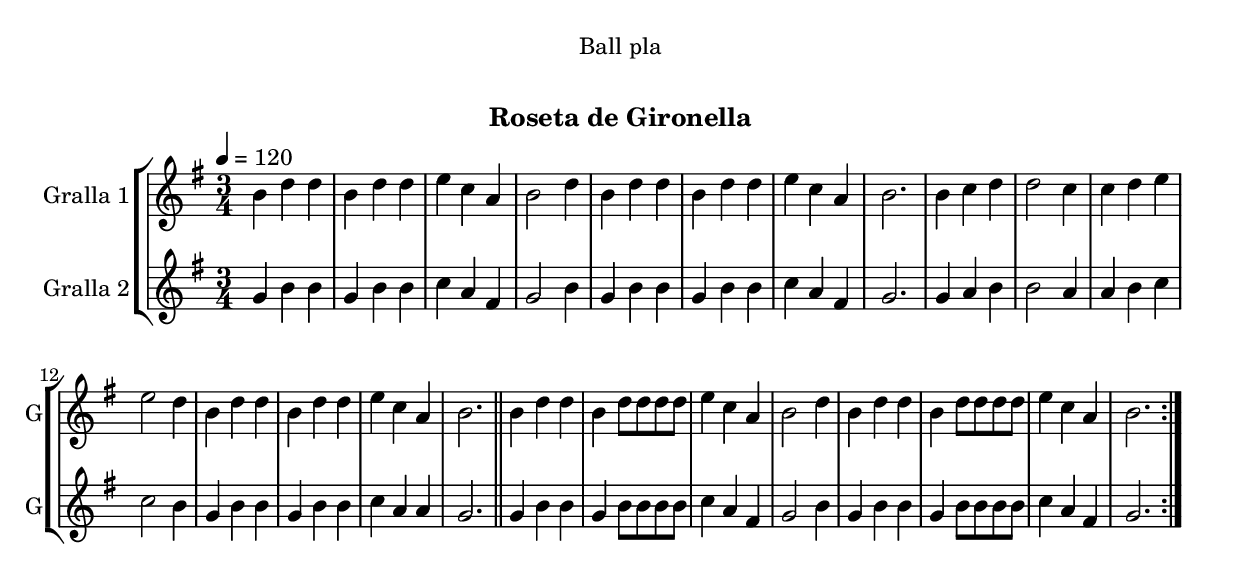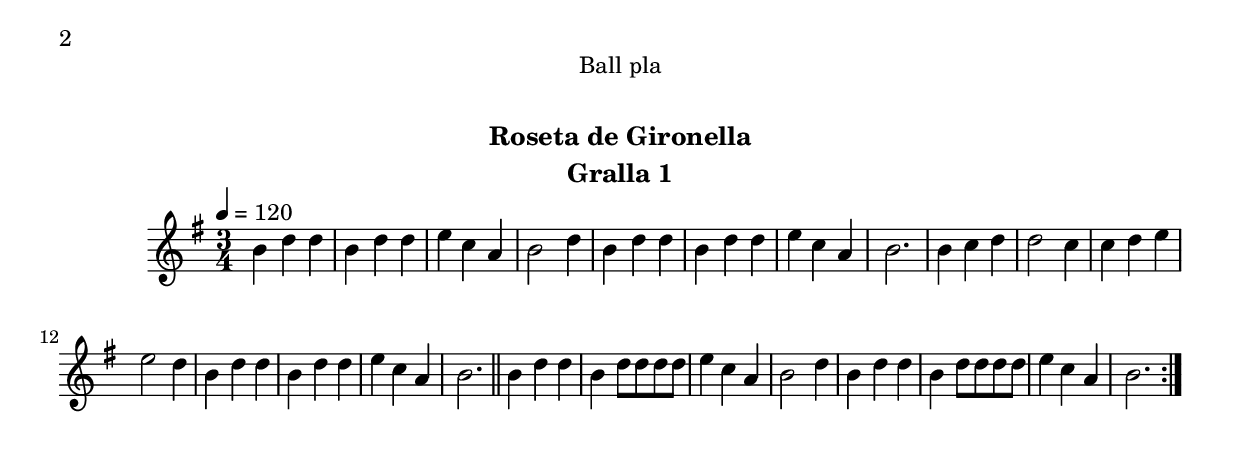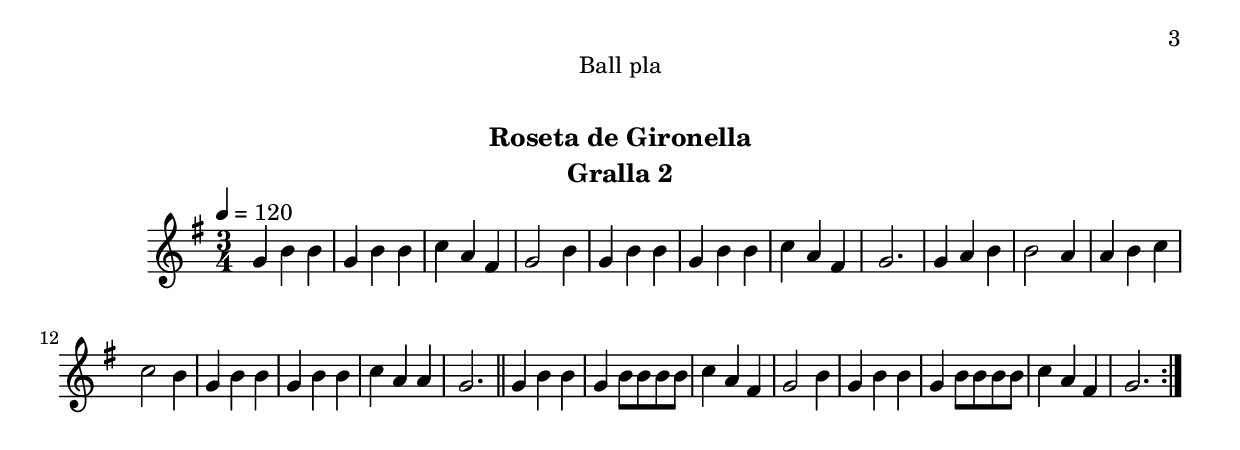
\version "2.16.0"

\header {
  dedication="Ball pla"
  title="    "
  subtitle="Roseta de Gironella"
  subsubtitle=""
  poet=""
  meter=""
  piece=""
  composer=""
  arranger=""
  opus=""
  instrument=""
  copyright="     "
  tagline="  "
}

liniaroAa =
\relative b'
{
  \tempo 4=120
  \clef treble
  \key g \major
  \time 3/4
  \repeat volta 2 { b4 d d  |
  b4 d d  |
  e4 c a  |
  b2 d4  |
  %05
  b4 d d  |
  b4 d d  |
  e4 c a  |
  b2.  |
  b4 c d  |
  %10
  d2 c4  |
  c4 d e  |
  e2 d4  |
  b4 d d  |
  b4 d d  |
  %15
  e4 c a  |
  b2.  \bar "||"
  b4 d d  |
  b4 d8 d d d  |
  e4 c a  |
  %20
  b2 d4  |
  b4 d d  |
  b4 d8 d d d  |
  e4 c a  |
  b2.  | }
}

liniaroAb =
\relative g'
{
  \tempo 4=120
  \clef treble
  \key g \major
  \time 3/4
  \repeat volta 2 { g4 b b  |
  g4 b b  |
  c4 a fis  |
  g2 b4  |
  %05
  g4 b b  |
  g4 b b  |
  c4 a fis  |
  g2.  |
  g4 a b  |
  %10
  b2 a4  |
  a4 b c  |
  c2 b4  |
  g4 b b  |
  g4 b b  |
  %15
  c4 a a  |
  g2.  \bar "||"
  g4 b b  |
  g4 b8 b b b  |
  c4 a fis  |
  %20
  g2 b4  |
  g4 b b  |
  g4 b8 b b b  |
  c4 a fis  |
  g2.  | }
}

\bookpart {
  \score {
    \new StaffGroup {
      \override Score.RehearsalMark #'self-alignment-X = #LEFT
      <<
        \new Staff \with {instrumentName = #"Gralla 1" shortInstrumentName = #"G"} \liniaroAa
        \new Staff \with {instrumentName = #"Gralla 2" shortInstrumentName = #"G"} \liniaroAb
      >>
    }
    \layout {}
  }\score { \unfoldRepeats
    \new StaffGroup {
      \override Score.RehearsalMark #'self-alignment-X = #LEFT
      <<
        \new Staff \with {instrumentName = #"Gralla 1" shortInstrumentName = #"G"} \liniaroAa
        \new Staff \with {instrumentName = #"Gralla 2" shortInstrumentName = #"G"} \liniaroAb
      >>
    }
    \midi {}
  }
}

\bookpart {
  \header {instrument="Gralla 1"}
  \score {
    \new StaffGroup {
      \override Score.RehearsalMark #'self-alignment-X = #LEFT
      <<
        \new Staff \liniaroAa
      >>
    }
    \layout {}
  }\score { \unfoldRepeats
    \new StaffGroup {
      \override Score.RehearsalMark #'self-alignment-X = #LEFT
      <<
        \new Staff \liniaroAa
      >>
    }
    \midi {}
  }
}

\bookpart {
  \header {instrument="Gralla 2"}
  \score {
    \new StaffGroup {
      \override Score.RehearsalMark #'self-alignment-X = #LEFT
      <<
        \new Staff \liniaroAb
      >>
    }
    \layout {}
  }\score { \unfoldRepeats
    \new StaffGroup {
      \override Score.RehearsalMark #'self-alignment-X = #LEFT
      <<
        \new Staff \liniaroAb
      >>
    }
    \midi {}
  }
}

